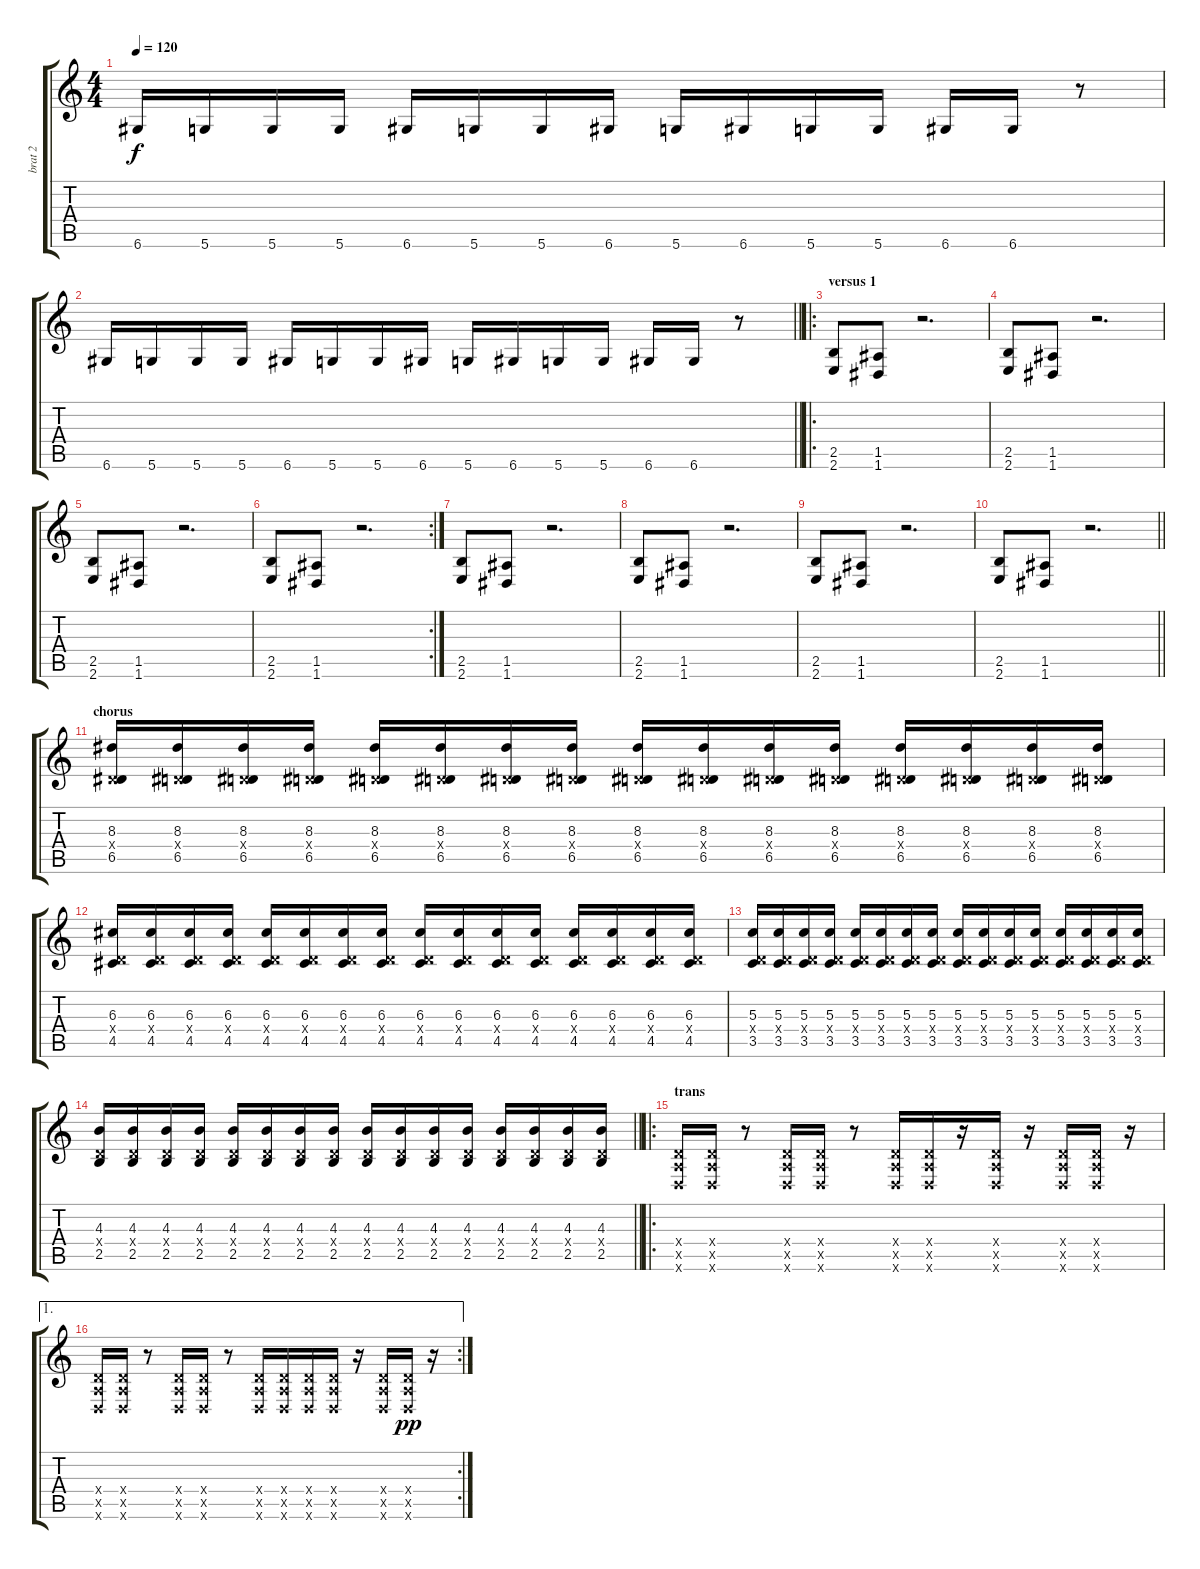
\track ("brat 2" "brat 2") {instrument distortionguitar}
\staff {score tabs}
\tuning (E4 B3 G3 D3 A2 D2) {hide}
\ts (4 4)
\tempo 120
\clef g2
\ks c
6.6.16{dy f} 5.6.16 5.6.16 5.6.16 6.6.16 5.6.16 5.6.16 6.6.16 5.6.16 6.6.16 5.6.16 5.6.16 6.6.16 6.6.16 r.8 |
\barLineRight lightlight
6.6.16 5.6.16 5.6.16 5.6.16 6.6.16 5.6.16 5.6.16 6.6.16 5.6.16 6.6.16 5.6.16 5.6.16 6.6.16 6.6.16 r.8 |
\ro
\section ("" "versus 1")
(2.5 2.6).8 (1.5 1.6).8 r.2{d} |
(2.5 2.6).8 (1.5 1.6).8 r.2{d} |
(2.5 2.6).8 (1.5 1.6).8 r.2{d} |
\rc 2
(2.5 2.6).8 (1.5 1.6).8 r.2{d} |
(2.5 2.6).8 (1.5 1.6).8 r.2{d} |
(2.5 2.6).8 (1.5 1.6).8 r.2{d} |
(2.5 2.6).8 (1.5 1.6).8 r.2{d} |
\barLineRight lightlight
(2.5 2.6).8 (1.5 1.6).8 r.2{d} |
\section ("" "chorus")
(8.3 0.4{x} 6.5).16 (8.3 0.4{x} 6.5).16 (8.3 0.4{x} 6.5).16 (8.3 0.4{x} 6.5).16 (8.3 0.4{x} 6.5).16 (8.3 0.4{x} 6.5).16 (8.3 0.4{x} 6.5).16 (8.3 0.4{x} 6.5).16 (8.3 0.4{x} 6.5).16 (8.3 0.4{x} 6.5).16 (8.3 0.4{x} 6.5).16 (8.3 0.4{x} 6.5).16 (8.3 0.4{x} 6.5).16 (8.3 0.4{x} 6.5).16 (8.3 0.4{x} 6.5).16 (8.3 0.4{x} 6.5).16 |
(6.3 0.4{x} 4.5).16 (6.3 0.4{x} 4.5).16 (6.3 0.4{x} 4.5).16 (6.3 0.4{x} 4.5).16 (6.3 0.4{x} 4.5).16 (6.3 0.4{x} 4.5).16 (6.3 0.4{x} 4.5).16 (6.3 0.4{x} 4.5).16 (6.3 0.4{x} 4.5).16 (6.3 0.4{x} 4.5).16 (6.3 0.4{x} 4.5).16 (6.3 0.4{x} 4.5).16 (6.3 0.4{x} 4.5).16 (6.3 0.4{x} 4.5).16 (6.3 0.4{x} 4.5).16 (6.3 0.4{x} 4.5).16 |
(5.3 0.4{x} 3.5).16 (5.3 0.4{x} 3.5).16 (5.3 0.4{x} 3.5).16 (5.3 0.4{x} 3.5).16 (5.3 0.4{x} 3.5).16 (5.3 0.4{x} 3.5).16 (5.3 0.4{x} 3.5).16 (5.3 0.4{x} 3.5).16 (5.3 0.4{x} 3.5).16 (5.3 0.4{x} 3.5).16 (5.3 0.4{x} 3.5).16 (5.3 0.4{x} 3.5).16 (5.3 0.4{x} 3.5).16 (5.3 0.4{x} 3.5).16 (5.3 0.4{x} 3.5).16 (5.3 0.4{x} 3.5).16 |
\barLineRight lightlight
(4.3 0.4{x} 2.5).16 (4.3 0.4{x} 2.5).16 (4.3 0.4{x} 2.5).16 (4.3 0.4{x} 2.5).16 (4.3 0.4{x} 2.5).16 (4.3 0.4{x} 2.5).16 (4.3 0.4{x} 2.5).16 (4.3 0.4{x} 2.5).16 (4.3 0.4{x} 2.5).16 (4.3 0.4{x} 2.5).16 (4.3 0.4{x} 2.5).16 (4.3 0.4{x} 2.5).16 (4.3 0.4{x} 2.5).16 (4.3 0.4{x} 2.5).16 (4.3 0.4{x} 2.5).16 (4.3 0.4{x} 2.5).16 |
\ro
\section ("" "trans")
(0.4{x} 0.5{x} 0.6{x}).16 (0.4{x} 0.5{x} 0.6{x}).16 r.8 (0.4{x} 0.5{x} 0.6{x}).16 (0.4{x} 0.5{x} 0.6{x}).16 r.8 (0.4{x} 0.5{x} 0.6{x}).16 (0.4{x} 0.5{x} 0.6{x}).16 r.16 (0.4{x} 0.5{x} 0.6{x}).16 r.16 (0.4{x} 0.5{x} 0.6{x}).16 (0.4{x} 0.5{x} 0.6{x}).16 r.16 |
\ae 1
\rc 2
(0.4{x} 0.5{x} 0.6{x}).16 (0.4{x} 0.5{x} 0.6{x}).16 r.8 (0.4{x} 0.5{x} 0.6{x}).16 (0.4{x} 0.5{x} 0.6{x}).16 r.8 (0.4{x} 0.5{x} 0.6{x}).16 (0.4{x} 0.5{x} 0.6{x}).16 (0.4{x} 0.5{x} 0.6{x}).16 (0.4{x} 0.5{x} 0.6{x}).16 r.16 (0.4{x} 0.5{x} 0.6{x}).16 (0.4{x} 0.5{x} 0.6{x}).16{dy pp} r.16
